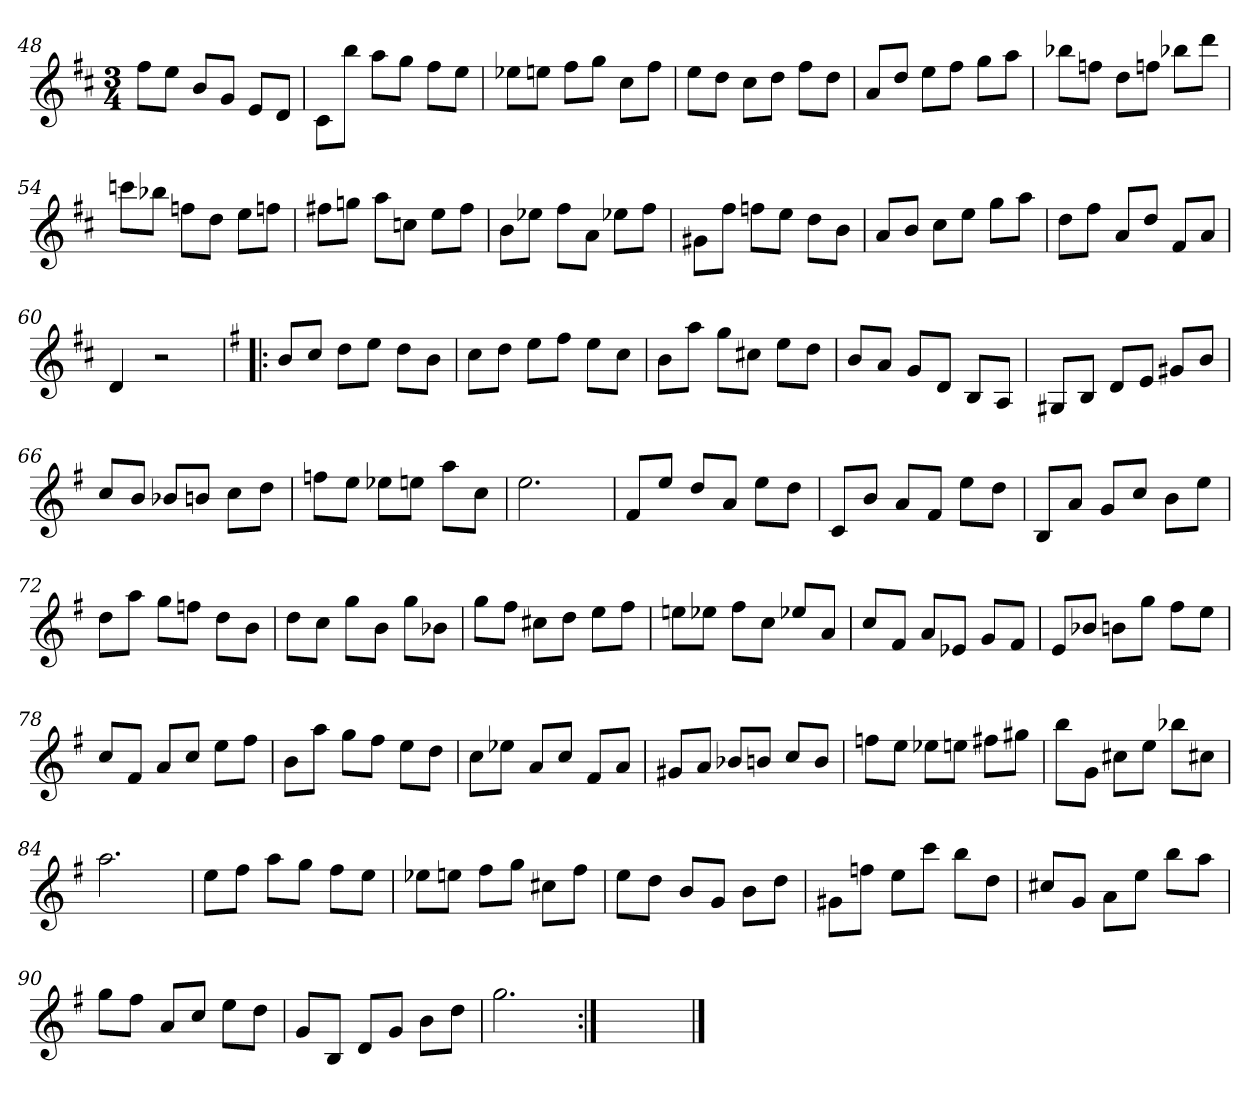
**kern
*part1
*staff1
*clefG2
*k[f#c#]
*D:
*M3/4
=48
8ff#\L
8ee\J
8b/L
8g/J
8e/L
8d/J
=49
8c#\L
8bb\J
8aa\L
8gg\J
8ff#\L
8ee\J
!!LO:PB:g=z
=50
8ee-X\L
8een\J
8ff#\L
8gg\J
8cc#\L
8ff#\J
=51
8ee\L
8dd\J
8cc#\L
8dd\J
8ff#\L
8dd\J
=52
8a/L
8dd/J
8ee\L
8ff#\J
8gg\L
8aa\J
=53
8bb-X\L
8ffn\J
8dd\L
8ffn\J
8bb-X\L
8ddd\J
=54
8cccn\L
8bb-X\J
8ffn\L
8dd\J
8ee\L
8ffn\J
!!LO:LB:g=z
=55
8ff#X\L
8ggn\J
8aa\L
8ccn\J
8ee\L
8ff#\J
=56
8b\L
8ee-X\J
8ff#\L
8a\J
8ee-X\L
8ff#\J
=57
8g#X\L
8ff#\J
8ffn\L
8ee\J
8dd\L
8b\J
=58
8a/L
8b/J
8cc#\L
8ee\J
8gg\L
8aa\J
=59
8dd\L
8ff#\J
8a/L
8dd/J
8f#/L
8a/J
!!LO:LB:g=z
=60
4d/
2r
=61!|:
*k[f#]
*G:
8b/L
8cc/J
8dd\L
8ee\J
8dd\L
8b\J
=62
8cc\L
8dd\J
8ee\L
8ff#\J
8ee\L
8cc\J
=63
8b\L
8aa\J
8gg\L
8cc#X\J
8ee\L
8dd\J
=64
8b/L
8a/J
8g/L
8d/J
8B/L
8A/J
!!LO:LB:g=z
=65
8G#X/L
8B/J
8d/L
8e/J
8g#X/L
8b/J
=66
8cc/L
8b/J
8b-X/L
8bn/J
8cc\L
8dd\J
=67
8ffn\L
8ee\J
8ee-X\L
8een\J
8aa\L
8cc\J
=68
2.ee\
=69
8f#/L
8ee/J
8dd/L
8a/J
8ee\L
8dd\J
!!LO:LB:g=z
=70
8c/L
8b/J
8a/L
8f#/J
8ee\L
8dd\J
=71
8B/L
8a/J
8g/L
8cc/J
8b\L
8ee\J
=72
8dd\L
8aa\J
8gg\L
8ffn\J
8dd\L
8b\J
=73
8dd\L
8cc\J
8gg\L
8b\J
8gg\L
8b-X\J
=74
8gg\L
8ff#\J
8cc#X\L
8dd\J
8ee\L
8ff#\J
!!LO:LB:g=z
=75
8een\L
8ee-X\J
8ff#\L
8cc\J
8ee-X/L
8a/J
=76
8cc/L
8f#/J
8a/L
8e-X/J
8g/L
8f#/J
=77
8e/L
8b-X/J
8bn\L
8gg\J
8ff#\L
8ee\J
=78
8cc/L
8f#/J
8a/L
8cc/J
8ee\L
8ff#\J
=79
8b\L
8aa\J
8gg\L
8ff#\J
8ee\L
8dd\J
!!LO:LB:g=z
=80
8cc\L
8ee-X\J
8a/L
8cc/J
8f#/L
8a/J
=81
8g#X/L
8a/J
8b-X/L
8bn/J
8cc/L
8b/J
=82
8ffn\L
8ee\J
8ee-X\L
8een\J
8ff#X\L
8gg#X\J
=83
8bb\L
8g\J
8cc#X\L
8ee\J
8bb-X\L
8cc#X\J
=84
2.aa\
!!LO:LB:g=z
=85
8ee\L
8ff#\J
8aa\L
8gg\J
8ff#\L
8ee\J
=86
8ee-X\L
8een\J
8ff#\L
8gg\J
8cc#X\L
8ff#\J
=87
8ee\L
8dd\J
8b/L
8g/J
8b\L
8dd\J
=88
8g#X\L
8ffn\J
8ee\L
8ccc\J
8bb\L
8dd\J
=89
8cc#X/L
8g/J
8a\L
8ee\J
8bb\L
8aa\J
!!LO:LB:g=z
=90
8gg\L
8ff#\J
8a/L
8cc/J
8ee\L
8dd\J
=91
8g/L
8B/J
8d/L
8g/J
8b\L
8dd\J
=92
2.gg\
=93:|!
2.ryy
==
*-
